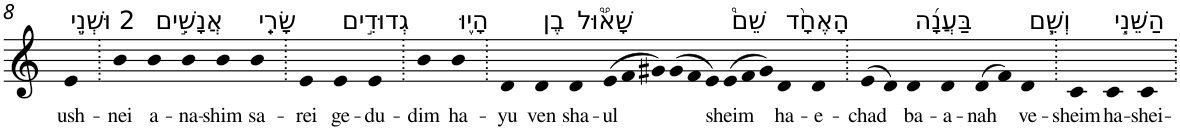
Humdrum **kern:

**kern	**text
*part1	*part1
*staff1	*staff1
*I"Piano	*
*I'Pno	*
!!LO:PB:g=z
*clefG2	*
*k[]	*
=8	=8
!LO:TX:a:t=2 וּשְׁנֵ֣י	!
!	!LO:LY:b
4e	ush-
=9.	=9.
!	!LO:LY:b
4b	-nei
!LO:TX:a:t=אֲנָשִׁ֣ים	!
!	!LO:LY:b
4b	a-
!	!LO:LY:b
4b	-na-
!	!LO:LY:b
4b	-shim
!LO:TX:a:t=שָׂרֵֽי	!
!	!LO:LY:b
4b	sa-
=10.	=10.
!	!LO:LY:b
4e	-rei
!LO:TX:a:t=גְדוּדִ֣ים	!
!	!LO:LY:b
4e	ge-
!	!LO:LY:b
4e	-du-
=11.	=11.
!	!LO:LY:b
4b	-dim
!LO:TX:a:t=הָי֪וּ	!
!	!LO:LY:b
4b	ha-
=12.	=12.
!	!LO:LY:b
4d	-yu
!LO:TX:a:t=בֶן	!
!	!LO:LY:b
4d	ven
!LO:TX:a:t=שָׁא֟וּל	!
!	!LO:LY:b
4d	sha-
*Xtuplet	*
!	!LO:LY:b
(>12e	-ul
12f	.
12g#X)	.
(>12g#	.
12f	.
12e)	.
!LO:TX:a:t=שֵׁם֩	!
!	!LO:LY:b
(>12e	sheim
12f	.
12g#)	.
!LO:TX:a:t=הָאֶחָ֨ד	!
!	!LO:LY:b
4d	ha-
!	!LO:LY:b
4d	-e-
=13.	=13.
!	!LO:LY:b
(>8e	-chad
8d)	.
!LO:TX:a:t=בַּעֲנָ֜ה	!
!	!LO:LY:b
4d	ba-
!	!LO:LY:b
4d	-a-
!	!LO:LY:b
(>8d	-nah
8f)	.
!LO:TX:a:t=וְשֵׁ֧ם	!
!	!LO:LY:b
4d	ve-
=14.	=14.
!	!LO:LY:b
4c	-sheim
!LO:TX:a:t=הַשֵּׁנִ֣י	!
!	!LO:LY:b
4c	ha-
!	!LO:LY:b
4c	-shei-
=.	=.
*-	*-
